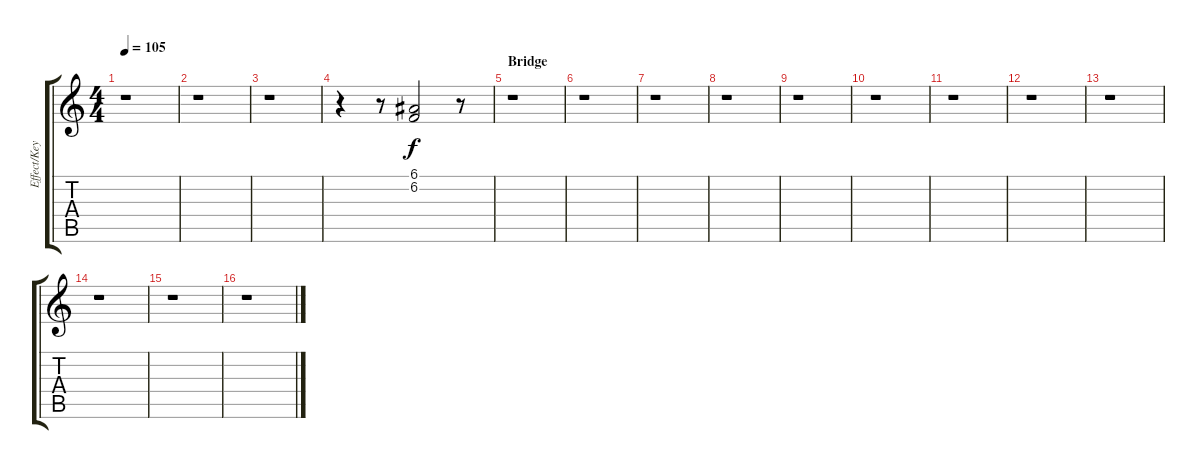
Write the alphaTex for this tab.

\track ("Effect/Keyboard" "Effect/Key") {instrument reversecymbal}
\staff {score tabs}
\tuning (E4 B3 G3 D3 A2 E2) {hide}
\ts (4 4)
\tempo 105
\clef g2
\ks c
r.1{dy f} |
r.1 |
r.1 |
r.4 r.8 (6.1 6.2).2 r.8 |
\section ("" "Bridge")
r.1 |
r.1 |
r.1 |
r.1 |
r.1 |
r.1 |
r.1 |
r.1 |
r.1 |
r.1 |
r.1 |
r.1
